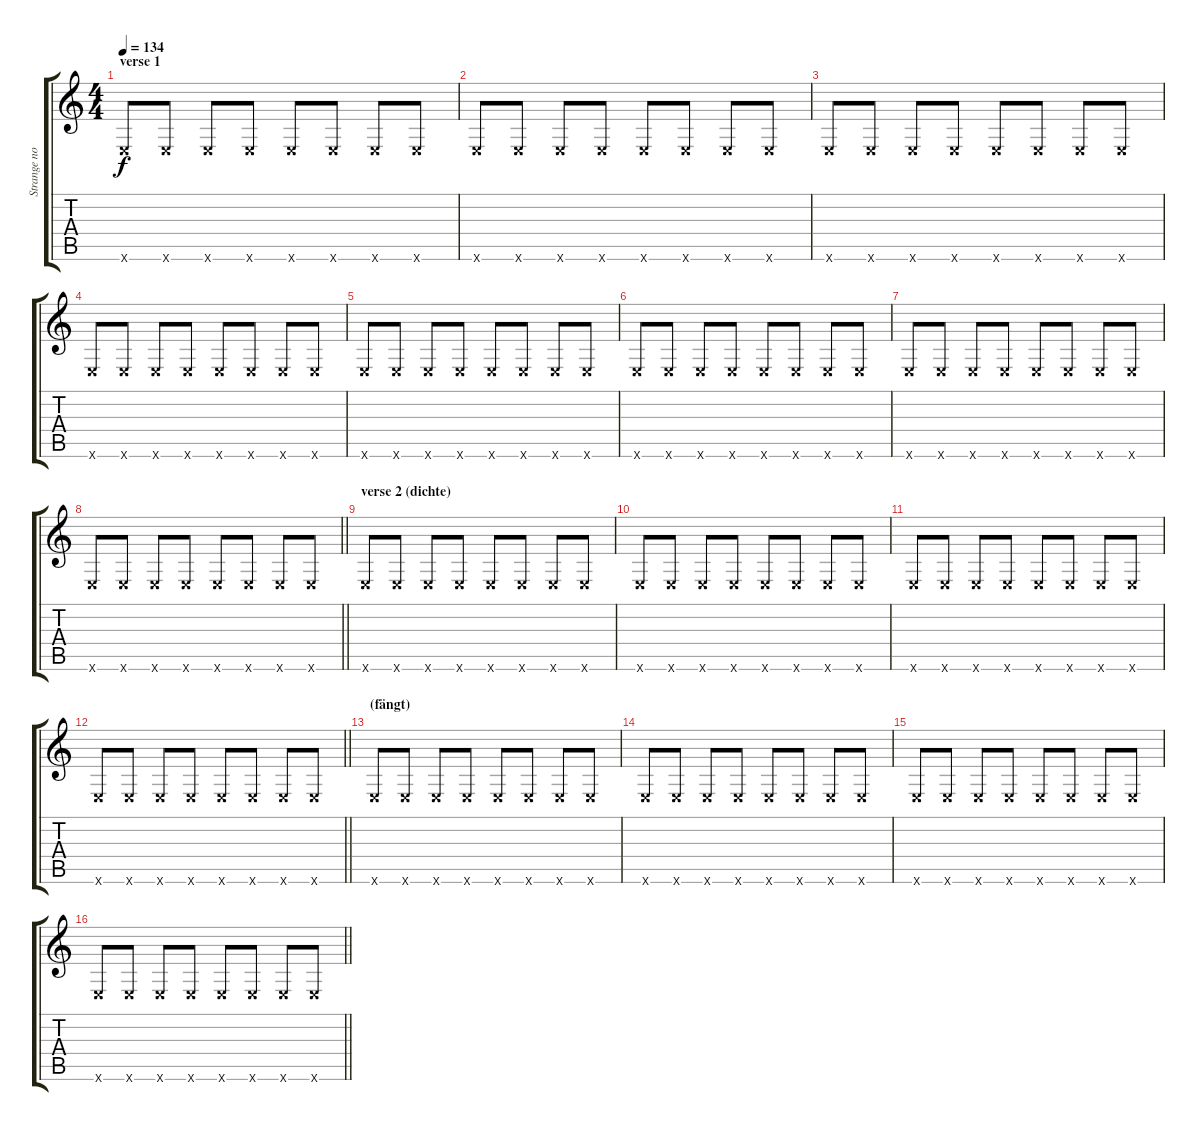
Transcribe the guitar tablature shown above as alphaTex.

\track ("Strange noise" "Strange no") {instrument distortionguitar}
\staff {score tabs}
\tuning (E4 B3 G3 D3 A2 E2) {hide}
\ts (4 4)
\section ("" "verse 1")
\tempo 134
\clef g2
\ks c
0.6{x}.8{dy f} 0.6{x}.8 0.6{x}.8 0.6{x}.8 0.6{x}.8 0.6{x}.8 0.6{x}.8 0.6{x}.8 |
0.6{x}.8 0.6{x}.8 0.6{x}.8 0.6{x}.8 0.6{x}.8 0.6{x}.8 0.6{x}.8 0.6{x}.8 |
0.6{x}.8 0.6{x}.8 0.6{x}.8 0.6{x}.8 0.6{x}.8 0.6{x}.8 0.6{x}.8 0.6{x}.8 |
0.6{x}.8 0.6{x}.8 0.6{x}.8 0.6{x}.8 0.6{x}.8 0.6{x}.8 0.6{x}.8 0.6{x}.8 |
0.6{x}.8 0.6{x}.8 0.6{x}.8 0.6{x}.8 0.6{x}.8 0.6{x}.8 0.6{x}.8 0.6{x}.8 |
0.6{x}.8 0.6{x}.8 0.6{x}.8 0.6{x}.8 0.6{x}.8 0.6{x}.8 0.6{x}.8 0.6{x}.8 |
0.6{x}.8 0.6{x}.8 0.6{x}.8 0.6{x}.8 0.6{x}.8 0.6{x}.8 0.6{x}.8 0.6{x}.8 |
\barLineRight lightlight
0.6{x}.8 0.6{x}.8 0.6{x}.8 0.6{x}.8 0.6{x}.8 0.6{x}.8 0.6{x}.8 0.6{x}.8 |
\section ("" "verse 2 (dichte)")
0.6{x}.8 0.6{x}.8 0.6{x}.8 0.6{x}.8 0.6{x}.8 0.6{x}.8 0.6{x}.8 0.6{x}.8 |
0.6{x}.8 0.6{x}.8 0.6{x}.8 0.6{x}.8 0.6{x}.8 0.6{x}.8 0.6{x}.8 0.6{x}.8 |
0.6{x}.8 0.6{x}.8 0.6{x}.8 0.6{x}.8 0.6{x}.8 0.6{x}.8 0.6{x}.8 0.6{x}.8 |
\barLineRight lightlight
0.6{x}.8 0.6{x}.8 0.6{x}.8 0.6{x}.8 0.6{x}.8 0.6{x}.8 0.6{x}.8 0.6{x}.8 |
\section ("" "(fängt)")
0.6{x}.8 0.6{x}.8 0.6{x}.8 0.6{x}.8 0.6{x}.8 0.6{x}.8 0.6{x}.8 0.6{x}.8 |
0.6{x}.8 0.6{x}.8 0.6{x}.8 0.6{x}.8 0.6{x}.8 0.6{x}.8 0.6{x}.8 0.6{x}.8 |
0.6{x}.8 0.6{x}.8 0.6{x}.8 0.6{x}.8 0.6{x}.8 0.6{x}.8 0.6{x}.8 0.6{x}.8 |
\barLineRight lightlight
0.6{x}.8 0.6{x}.8 0.6{x}.8 0.6{x}.8 0.6{x}.8 0.6{x}.8 0.6{x}.8 0.6{x}.8
